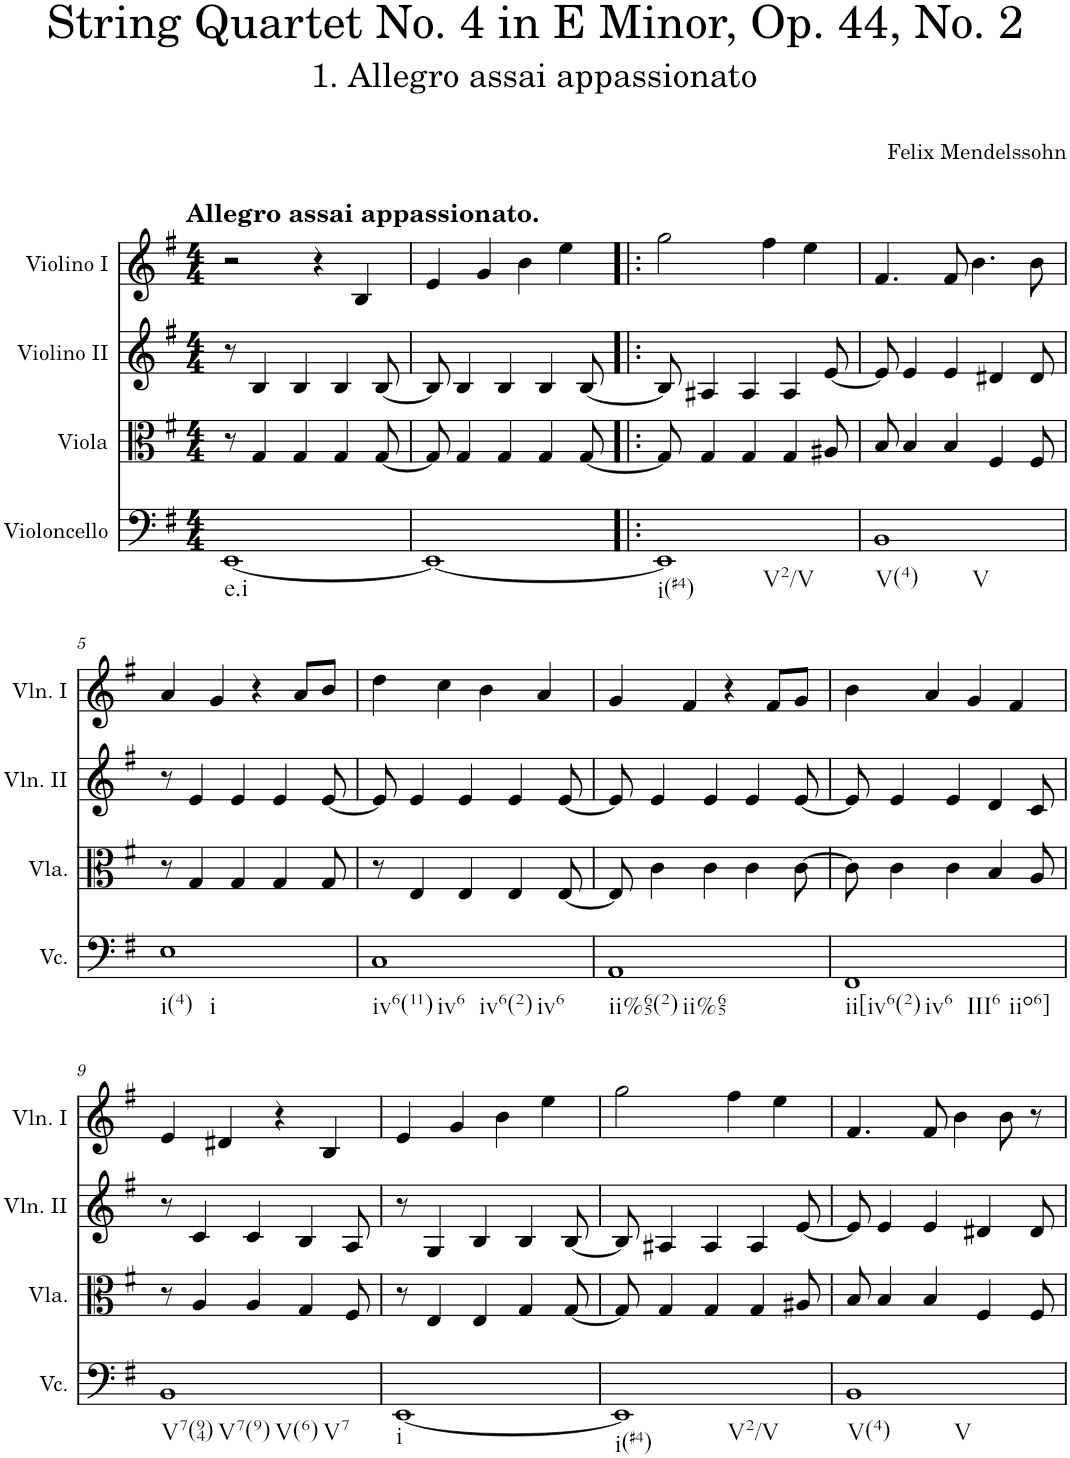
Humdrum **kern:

**kern	**kern	**kern	**kern
*part4	*part3	*part2	*part1
*staff4	*staff3	*staff2	*staff1
*I"Violoncello	*I"Viola	*I"Violino II	*I"Violino I
*I'Vc.	*I'Vla.	*I'Vln. II	*I'Vln. I
*clefF4	*clefC3	*clefG2	*clefG2
*k[f#]	*k[f#]	*k[f#]	*k[f#]
*M4/4	*M4/4	*M4/4	*M4/4
=1	=1	=1	=1
!	!	!	!LO:TX:a:B:t=Allegro assai appassionato.
!LO:TX:b:t=e.i	!	!	!
[1EE	8r	8r	2r
.	4G/	4B/	.
.	4G/	4B/	.
.	.	.	4r
.	4G/	4B/	.
.	.	.	4B/
.	[8G/	[8B/	.
=2	=2	=2	=2
1EE_	8G/]	8B/]	4e/
.	4G/	4B/	.
.	.	.	4g/
.	4G/	4B/	.
.	.	.	4b\
.	4G/	4B/	.
.	.	.	4ee\
.	[8G/	[8B/	.
=3!|:	=3!|:	=3!|:	=3!|:
!LO:TX:b:t=i(#4)	!	!	!
!LO:TX:b:t=V2/V	!	!	!
1EE]	8G/]	8B/]	2gg\
.	4G/	4A#X/	.
.	4G/	4A#/	.
.	.	.	4ff#\
.	4G/	4A#/	.
.	.	.	4ee\
.	8A#X/	[8e/	.
=4	=4	=4	=4
!LO:TX:b:t=V(4)	!	!	!
!LO:TX:b:t=V	!	!	!
1BB	8B/	8e/]	4.f#/
.	4B/	4e/	.
.	4B/	4e/	8f#/
.	.	.	4.b\
.	4F#/	4d#X/	.
.	8F#/	8d#/	8b\
!!LO:LB:g=z
=5	=5	=5	=5
!LO:TX:b:t=i(4)	!	!	!
!LO:TX:b:t=i	!	!	!
1E	8r	8r	4a/
.	4G/	4e/	.
.	.	.	4g/
.	4G/	4e/	.
.	.	.	4r
.	4G/	4e/	.
.	.	.	8a/L
.	8G/	[8e/	8b/J
=6	=6	=6	=6
!LO:TX:b:t=iv6(11)	!	!	!
!LO:TX:b:t=iv6	!	!	!
!LO:TX:b:t=iv6(2)	!	!	!
!LO:TX:b:t=iv6	!	!	!
1C	8r	8e/]	4dd\
.	4E/	4e/	.
.	.	.	4cc\
.	4E/	4e/	.
.	.	.	4b\
.	4E/	4e/	.
.	.	.	4a/
.	[8E/	[8e/	.
=7	=7	=7	=7
!LO:TX:b:t=ii%65(2)	!	!	!
!LO:TX:b:t=ii%65	!	!	!
1AA	8E/]	8e/]	4g/
.	4c\	4e/	.
.	.	.	4f#/
.	4c\	4e/	.
.	.	.	4r
.	4c\	4e/	.
.	.	.	8f#/L
.	[8c\	[8e/	8g/J
=8	=8	=8	=8
!LO:TX:b:t=ii[iv6(2)	!	!	!
!LO:TX:b:t=iv6	!	!	!
!LO:TX:b:t=III6	!	!	!
!LO:TX:b:t=iio6]	!	!	!
1FF#	8c\]	8e/]	4b\
.	4c\	4e/	.
.	.	.	4a/
.	4c\	4e/	.
.	.	.	4g/
.	4B/	4d/	.
.	.	.	4f#/
.	8A/	8c/	.
!!LO:LB:g=z
=9	=9	=9	=9
!LO:TX:b:t=V7(94)	!	!	!
!LO:TX:b:t=V7(9)	!	!	!
!LO:TX:b:t=V(6)	!	!	!
!LO:TX:b:t=V7	!	!	!
1BB	8r	8r	4e/
.	4A/	4c/	.
.	.	.	4d#X/
.	4A/	4c/	.
.	.	.	4r
.	4G/	4B/	.
.	.	.	4B/
.	8F#/	8A/	.
=10	=10	=10	=10
!LO:TX:b:t=i	!	!	!
[1EE	8r	8r	4e/
.	4E/	4G/	.
.	.	.	4g/
.	4E/	4B/	.
.	.	.	4b\
.	4G/	4B/	.
.	.	.	4ee\
.	[8G/	[8B/	.
=11	=11	=11	=11
!LO:TX:b:t=i(#4)	!	!	!
!LO:TX:b:t=V2/V	!	!	!
1EE]	8G/]	8B/]	2gg\
.	4G/	4A#X/	.
.	4G/	4A#/	.
.	.	.	4ff#\
.	4G/	4A#/	.
.	.	.	4ee\
.	8A#X/	[8e/	.
=12	=12	=12	=12
!LO:TX:b:t=V(4)	!	!	!
!LO:TX:b:t=V	!	!	!
1BB	8B/	8e/]	4.f#/
.	4B/	4e/	.
.	4B/	4e/	8f#/
.	.	.	4b\
.	4F#/	4d#X/	.
.	.	.	8b\
.	8F#/	8d#/	8r
=	=	=	=
*-	*-	*-	*-
